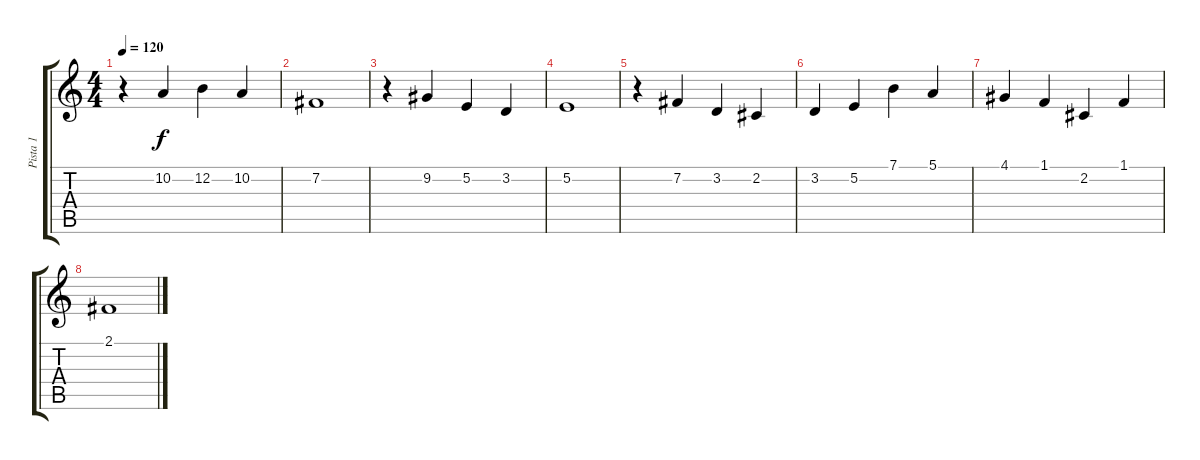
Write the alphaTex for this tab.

\track ("Pista 1" "Pista 1") {instrument electricgrandpiano}
\staff {score tabs}
\tuning (E4 B3 G3 D3 A2 E2) {hide}
\ts (4 4)
\tempo 120
\clef g2
\ks c
r.4{dy f} 10.2.4 12.2.4 10.2.4 |
7.2.1 |
r.4 9.2.4 5.2.4 3.2.4 |
5.2.1 |
r.4 7.2.4 3.2.4 2.2.4 |
3.2.4 5.2.4 7.1.4 5.1.4 |
4.1.4 1.1.4 2.2.4 1.1.4 |
2.1.1
